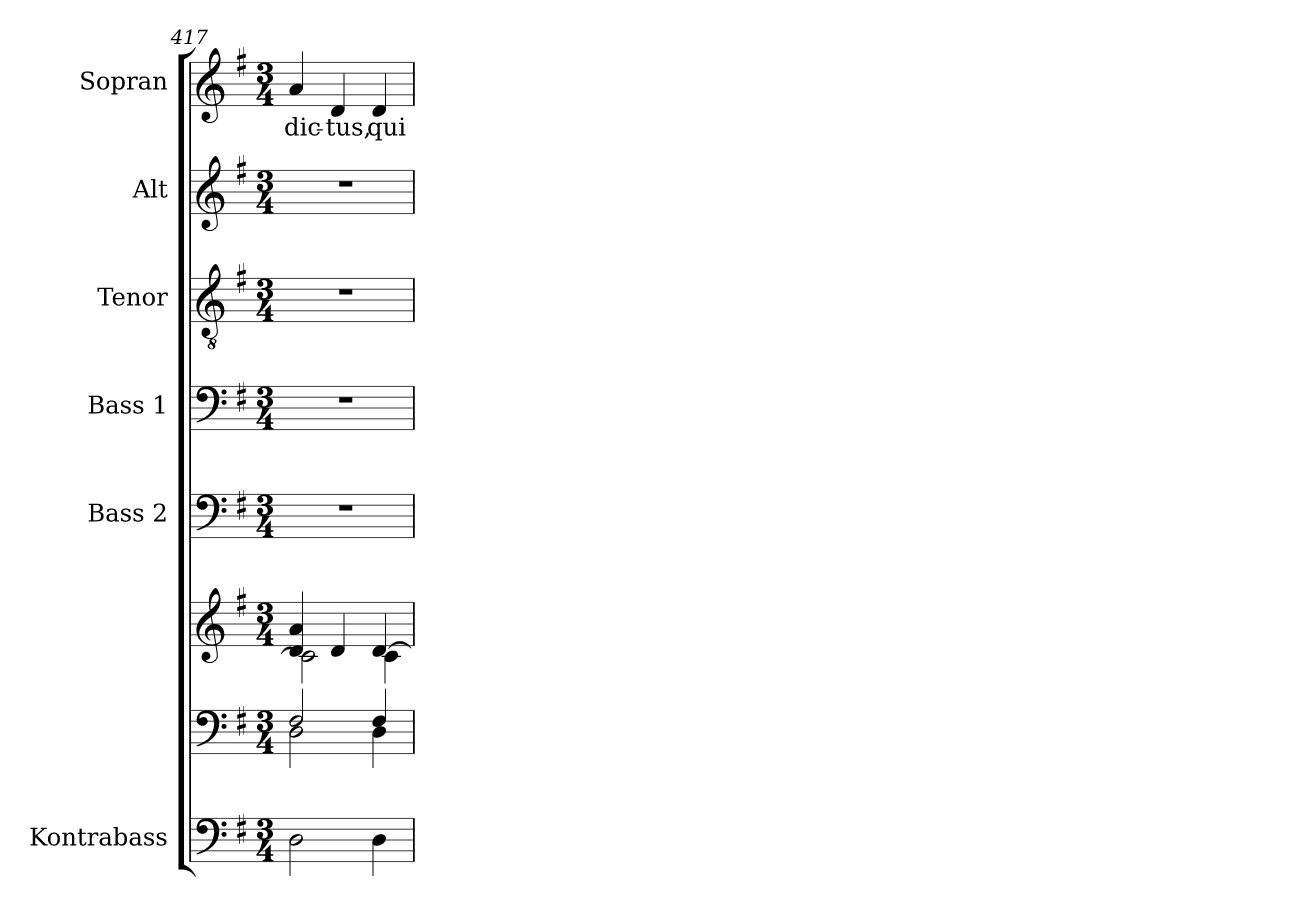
**kern	**kern	**kern	**kern	**kern	**kern	**kern	**kern	**text
*part7	*part6	*part6	*part5	*part4	*part3	*part2	*part1	*part1
*staff8	*staff7	*staff6	*staff5	*staff4	*staff3	*staff2	*staff1	*staff1
*I"Kontrabass	*	*	*I"Bass 2	*I"Bass 1	*I"Tenor	*I"Alt	*I"Sopran	*
*I'Kb.	*	*	*I'B. 2	*I'B. 1	*I'T.	*I'A.	*I'S.	*
*clefF4	*clefF4	*clefG2	*clefF4	*clefF4	*clefGv2	*clefG2	*clefG2	*
*ITrd7c12	*	*	*	*	*	*	*	*
*k[f#]	*k[f#]	*k[f#]	*k[f#]	*k[f#]	*k[f#]	*k[f#]	*k[f#]	*
*G:	*G:	*G:	*G:	*G:	*G:	*G:	*G:	*
*M3/4	*M3/4	*M3/4	*M3/4	*M3/4	*M3/4	*M3/4	*M3/4	*
=417	=417	=417	=417	=417	=417	=417	=417	=417
*	*^	*^	*	*	*	*	*	*
!	!	!	!	!	!	!	!	!	!	!LO:LY:b
2DD\	2F#/	2D\	4d/ 4a/	2c\]	2.r	2.r	2.r	2.r	4a/	-dic-
!	!	!	!	!	!	!	!	!	!	!LO:LY:b
.	.	.	4d/	.	.	.	.	.	4d/	-tus,
!	!	!	!	!	!	!	!	!	!	!LO:LY:b
4DD\	4F#/	4D\	[>4d/	4c\	.	.	.	.	4d/	qui
*	*v	*v	*	*	*	*	*	*	*	*
*	*	*v	*v	*	*	*	*	*	*
=	=	=	=	=	=	=	=	=
*-	*-	*-	*-	*-	*-	*-	*-	*-
